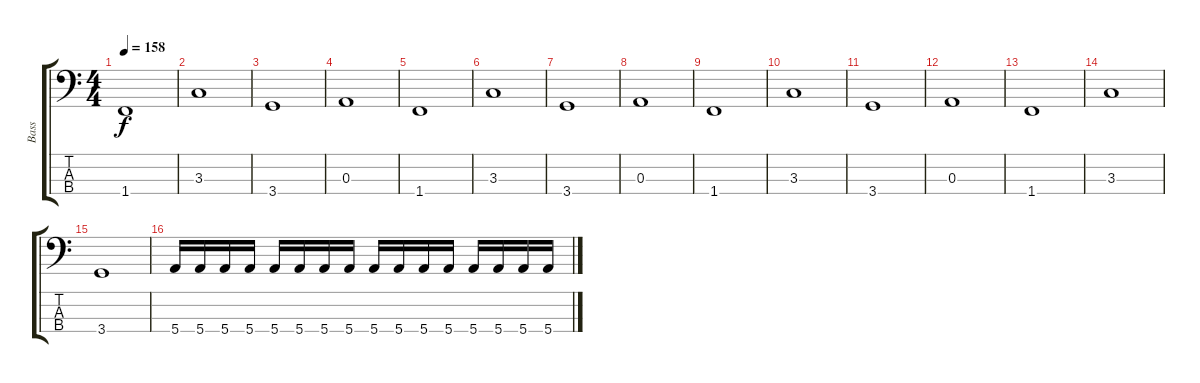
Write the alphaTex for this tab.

\track ("Bass" "Bass") {instrument electricbasspick}
\staff {score tabs}
\tuning (G2 D2 A1 E1) {hide}
\ts (4 4)
\tempo 158
\clef f4
\ks c
1.4.1{dy f} |
3.3.1 |
3.4.1 |
0.3.1 |
1.4.1 |
3.3.1 |
3.4.1 |
0.3.1 |
1.4.1 |
3.3.1 |
3.4.1 |
0.3.1 |
1.4.1 |
3.3.1 |
3.4.1 |
5.4.16 5.4.16 5.4.16 5.4.16 5.4.16 5.4.16 5.4.16 5.4.16 5.4.16 5.4.16 5.4.16 5.4.16 5.4.16 5.4.16 5.4.16 5.4.16
